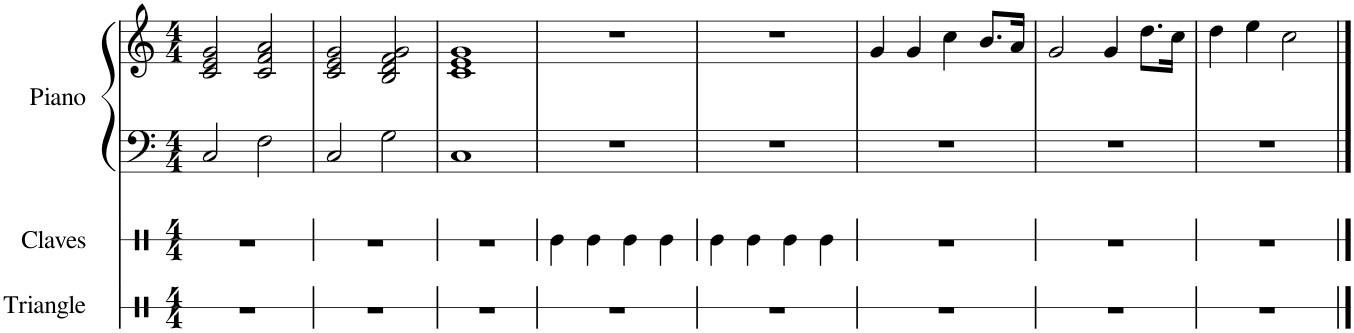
**kern	**kern	**kern	**kern
*part3	*part2	*part1	*part1
*staff4	*staff3	*staff2	*staff1
*I"Triangle	*I"Claves	*I"Piano	*
*I'Trgl.	*I'Clv.	*I'Pno.	*
*stria1	*stria1	*	*
*clefX	*clefX	*clefF4	*clefG2
*k[]	*k[]	*k[]	*k[]
*M4/4	*M4/4	*M4/4	*M4/4
=1	=1	=1	=1
1r	1r	2C/	2c/ 2e/ 2g/
.	.	2F\	2c/ 2f/ 2a/
=2	=2	=2	=2
1r	1r	2C/	2c/ 2e/ 2g/
.	.	2G\	2B/ 2d/ 2f/ 2g/
=3	=3	=3	=3
1r	1r	1C	1c 1e 1g
=4	=4	=4	=4
1r	4Re\	1r	1r
.	4Re\	.	.
.	4Re\	.	.
.	4Re\	.	.
=5	=5	=5	=5
1r	4Re\	1r	1r
.	4Re\	.	.
.	4Re\	.	.
.	4Re\	.	.
=6	=6	=6	=6
1r	1r	1r	4g/
.	.	.	4g/
.	.	.	4cc\
.	.	.	8.b/L
.	.	.	16a/Jk
=7	=7	=7	=7
1r	1r	1r	2g/
.	.	.	4g/
.	.	.	8.dd\L
.	.	.	16cc\Jk
=8	=8	=8	=8
1r	1r	1r	4dd\
.	.	.	4ee\
.	.	.	2cc\
==	==	==	==
*-	*-	*-	*-
